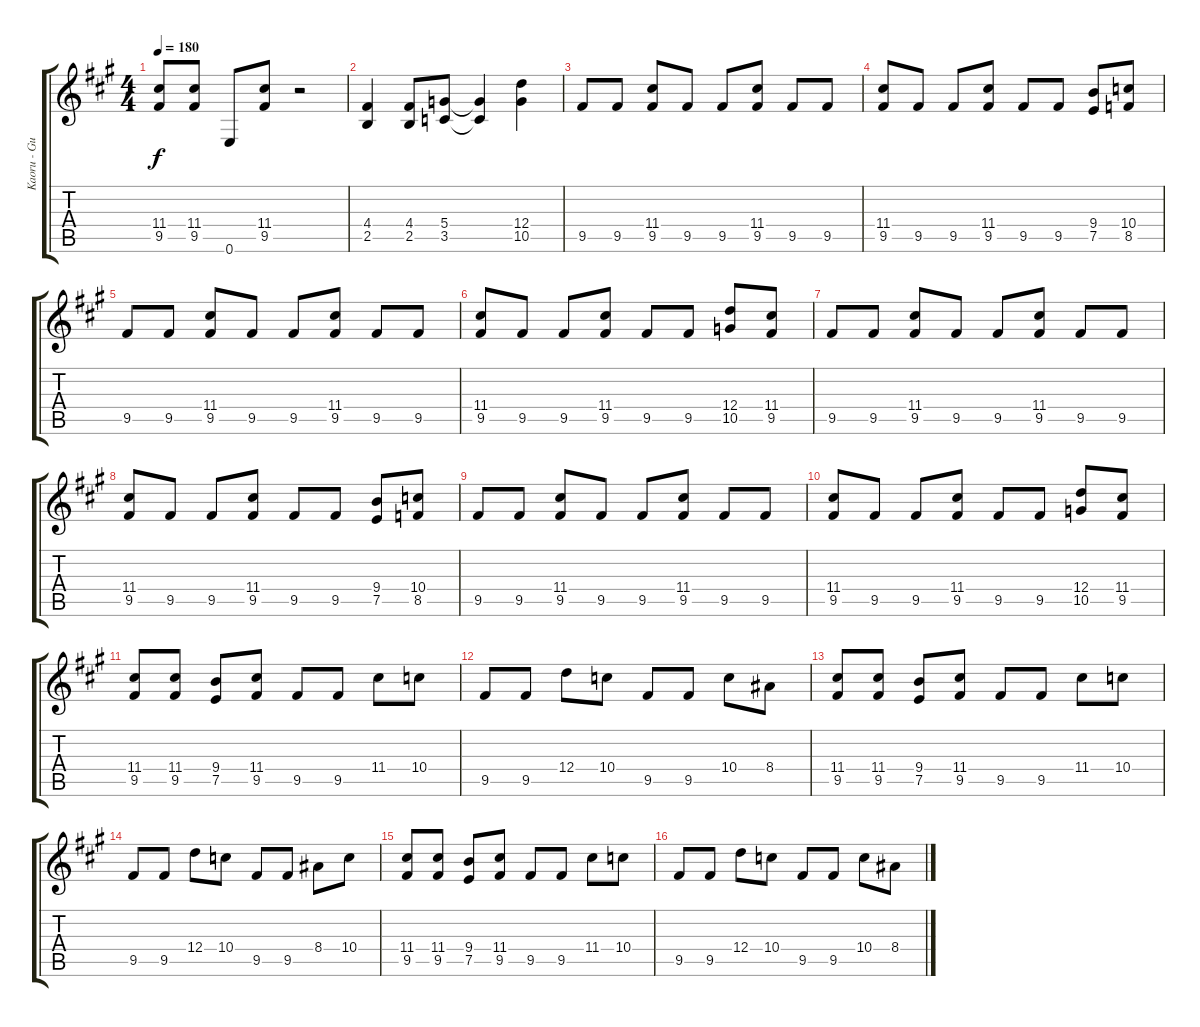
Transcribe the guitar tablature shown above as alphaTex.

\track ("Kaoru - Guitar 1" "Kaoru - Gu") {instrument distortionguitar}
\staff {score tabs}
\tuning (E4 B3 G3 D3 A2 E2) {hide}
\ts (4 4)
\tempo 180
\clef g2
\ks a
(11.4 9.5).8{dy f} (11.4 9.5).8 0.6.8 (11.4 9.5).8 r.2 |
(4.4 2.5).4 (4.4 2.5).8 (5.4 3.5).8 (5.4{t} 3.5{t}).4 (12.4 10.5).4 |
9.5.8 9.5.8 (11.4 9.5).8 9.5.8 9.5.8 (11.4 9.5).8 9.5.8 9.5.8 |
(11.4 9.5).8 9.5.8 9.5.8 (11.4 9.5).8 9.5.8 9.5.8 (9.4 7.5).8 (10.4 8.5).8 |
9.5.8 9.5.8 (11.4 9.5).8 9.5.8 9.5.8 (11.4 9.5).8 9.5.8 9.5.8 |
(11.4 9.5).8 9.5.8 9.5.8 (11.4 9.5).8 9.5.8 9.5.8 (12.4 10.5).8 (11.4 9.5).8 |
9.5.8 9.5.8 (11.4 9.5).8 9.5.8 9.5.8 (11.4 9.5).8 9.5.8 9.5.8 |
(11.4 9.5).8 9.5.8 9.5.8 (11.4 9.5).8 9.5.8 9.5.8 (9.4 7.5).8 (10.4 8.5).8 |
9.5.8 9.5.8 (11.4 9.5).8 9.5.8 9.5.8 (11.4 9.5).8 9.5.8 9.5.8 |
(11.4 9.5).8 9.5.8 9.5.8 (11.4 9.5).8 9.5.8 9.5.8 (12.4 10.5).8 (11.4 9.5).8 |
(11.4 9.5).8 (11.4 9.5).8 (9.4 7.5).8 (11.4 9.5).8 9.5.8 9.5.8 11.4.8 10.4.8 |
9.5.8 9.5.8 12.4.8 10.4.8 9.5.8 9.5.8 10.4.8 8.4.8 |
(11.4 9.5).8 (11.4 9.5).8 (9.4 7.5).8 (11.4 9.5).8 9.5.8 9.5.8 11.4.8 10.4.8 |
9.5.8 9.5.8 12.4.8 10.4.8 9.5.8 9.5.8 8.4.8 10.4.8 |
(11.4 9.5).8 (11.4 9.5).8 (9.4 7.5).8 (11.4 9.5).8 9.5.8 9.5.8 11.4.8 10.4.8 |
9.5.8 9.5.8 12.4.8 10.4.8 9.5.8 9.5.8 10.4.8 8.4.8
